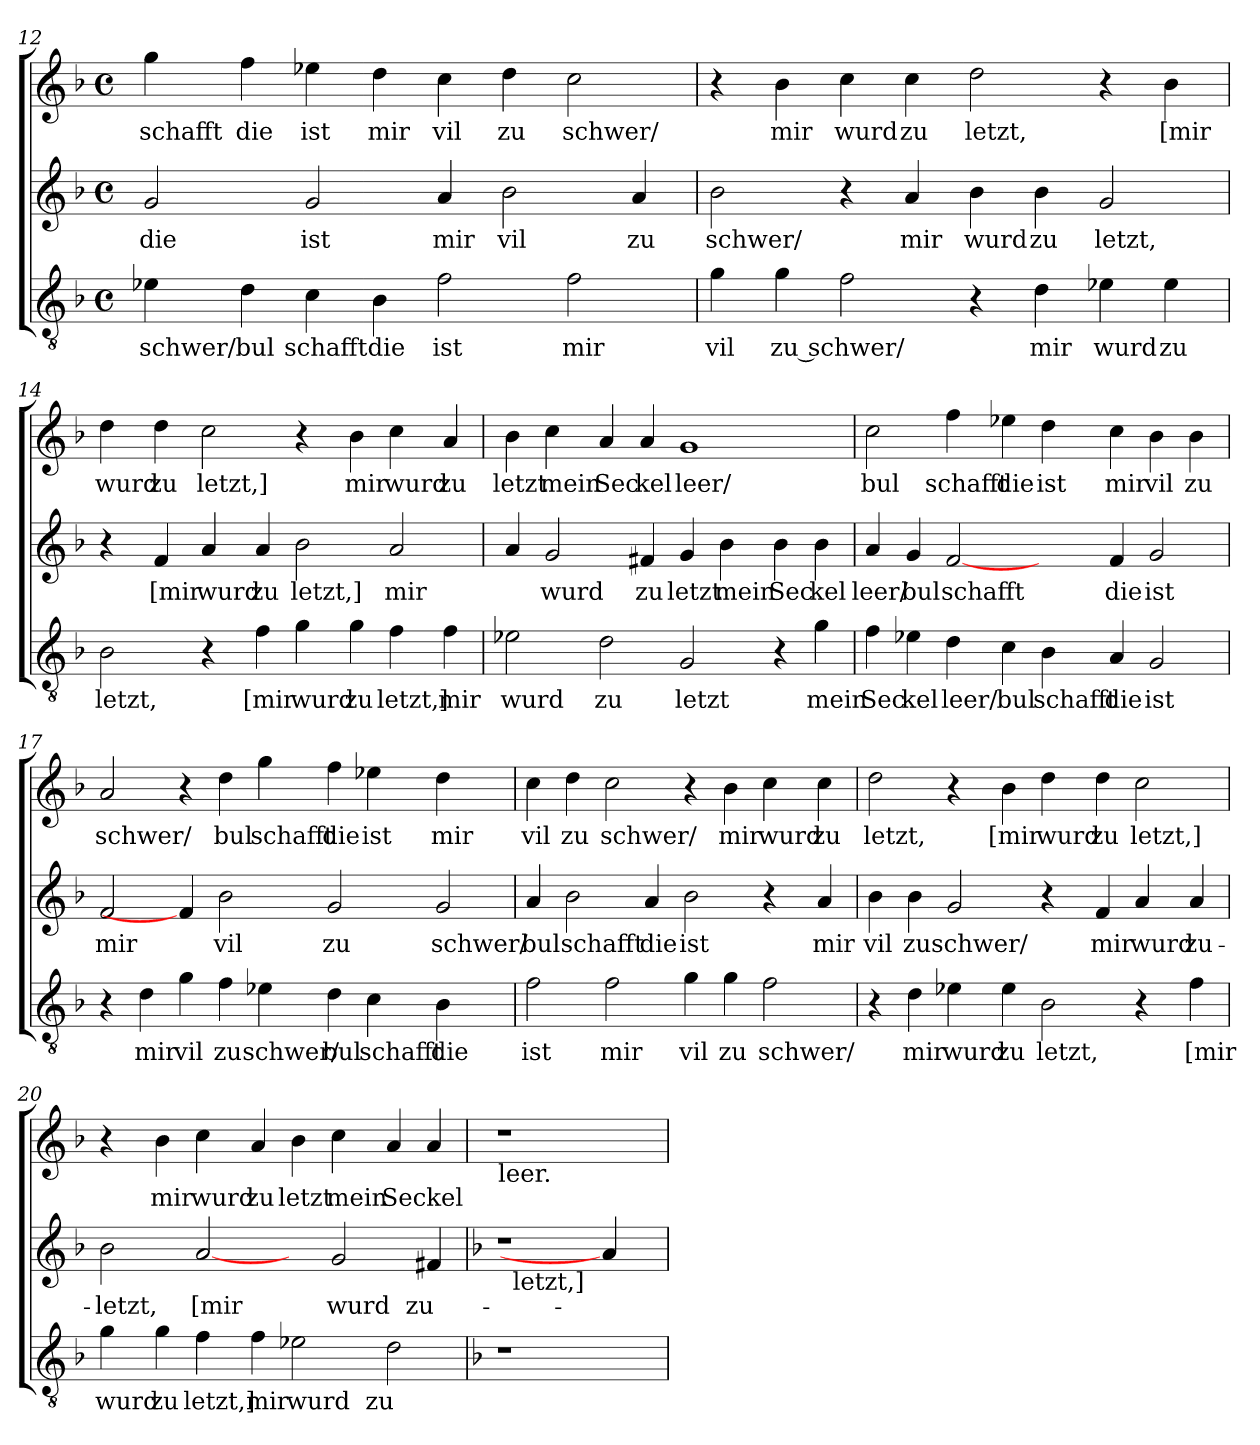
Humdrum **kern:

**kern	**text	**kern	**text	**kern	**text
*part3	*part3	*part2	*part2	*part1	*part1
*staff3	*staff3	*staff2	*staff2	*staff1	*staff1
*clefGv2	*	*clefG2	*	*clefG2	*
*k[b-]	*	*k[b-]	*	*k[b-]	*
*F:	*	*F:	*	*F:	*
*M4/4	*	*M4/4	*	*M4/4	*
*met(c)	*	*met(c)	*	*met(c)	*
=12	=12	=12	=12	=12	=12
!	!LO:LY:b	!	!LO:LY:b	!	!LO:LY:b
4e-X\	schwer/	2g/	die	4gg\	schafft
!	!LO:LY:b	!	!	!	!LO:LY:b
4d\	bul	.	.	4ff\	die
!	!LO:LY:b	!	!LO:LY:b	!	!LO:LY:b
4c\	schafft	2g/	ist	4ee-X\	ist
!	!LO:LY:b	!	!	!	!LO:LY:b
4B-\	die	.	.	4dd\	mir
!	!LO:LY:b	!	!LO:LY:b	!	!LO:LY:b
2f\	ist	4a/	mir	4cc\	vil
!	!	!	!LO:LY:b	!	!LO:LY:b
.	.	2b-\	vil	4dd\	zu
!	!LO:LY:b	!	!	!	!LO:LY:b
2f\	mir	.	.	2cc\	schwer/
!	!	!	!LO:LY:b	!	!
.	.	4a/	zu	.	.
!!LO:LB:g=z
=13	=13	=13	=13	=13	=13
!	!LO:LY:b	!	!LO:LY:b	!	!
4g\	vil	2b-\	schwer/	4r	.
!	!LO:LY:b	!	!	!	!LO:LY:b
4g\	zu schwer/	.	.	4b-\	mir
!	!	!	!	!	!LO:LY:b
2f\	.	4r	.	4cc\	wurd
!	!	!	!LO:LY:b	!	!LO:LY:b
.	.	4a/	mir	4cc\	zu
!	!	!	!LO:LY:b	!	!LO:LY:b
4r	.	4b-\	wurd	2dd\	letzt,
!	!LO:LY:b	!	!LO:LY:b	!	!
4d\	mir	4b-\	zu	.	.
!	!LO:LY:b	!	!LO:LY:b	!	!
4e-X\	wurd	2g/	letzt,	4r	.
!	!LO:LY:b	!	!	!	!LO:LY:b
4e-\	zu	.	.	4b-\	[mir
=14	=14	=14	=14	=14	=14
!	!LO:LY:b	!	!	!	!LO:LY:b
2B-\	letzt,	4r	.	4dd\	wurd
!	!	!	!LO:LY:b	!	!LO:LY:b
.	.	4f/	[mir	4dd\	zu
!	!	!	!LO:LY:b	!	!LO:LY:b
4r	.	4a/	wurd	2cc\	letzt,]
!	!LO:LY:b	!	!LO:LY:b	!	!
4f\	[mir	4a/	zu	.	.
!	!LO:LY:b	!	!LO:LY:b	!	!
4g\	wurd	2b-\	letzt,]	4r	.
!	!LO:LY:b	!	!	!	!LO:LY:b
4g\	zu	.	.	4b-\	mir
!	!LO:LY:b	!	!LO:LY:b	!	!LO:LY:b
4f\	letzt,]	2a/	mir	4cc\	wurd
!	!LO:LY:b	!	!	!	!LO:LY:b
4f\	mir	.	.	4a/	zu
!!LO:LB:g=z
=15	=15	=15	=15	=15	=15
!	!LO:LY:b	!	!	!	!LO:LY:b
2e-X\	wurd	4a/	.	4b-\	letzt
!	!	!	!LO:LY:b	!	!LO:LY:b
.	.	2g/	wurd	4cc\	mein
!	!LO:LY:b	!	!	!	!LO:LY:b
2d\	zu	.	.	4a/	Sec
!	!	!	!LO:LY:b	!	!LO:LY:b
.	.	4f#/	zu	4a/	kel
!	!LO:LY:b	!	!LO:LY:b	!	!LO:LY:b
2G/	letzt	4g/	letzt	1g	leer/
!	!	!	!LO:LY:b	!	!
.	.	4b-\	mein	.	.
!	!	!	!LO:LY:b	!	!
4r	.	4b-\	Sec	.	.
!	!LO:LY:b	!	!LO:LY:b	!	!
4g\	mein	4b-\	kel	.	.
=16	=16	=16	=16	=16	=16
!	!LO:LY:b	!	!LO:LY:b	!	!LO:LY:b
4f\	Sec	4a/	leer/	2cc\	bul
!	!LO:LY:b	!	!LO:LY:b	!	!
4e-\	kel	4g/	bul	.	.
!	!LO:LY:b	!	!LO:LY:b	!	!LO:LY:b
4d\	leer/	[2f/	schafft	4ff\	schafft
!	!LO:LY:b	!	!	!	!LO:LY:b
4c\	bul	.	.	4ee-\	die
!	!LO:LY:b	!	!	!	!LO:LY:b
4B-\	schafft	4ryy	.	4dd\	ist
!	!LO:LY:b	!	!LO:LY:b	!	!LO:LY:b
4A/	die	4f/	die	4cc\	mir
!	!LO:LY:b	!	!LO:LY:b	!	!LO:LY:b
2G/	ist	2g/	ist	4b-\	vil
!	!	!	!	!	!LO:LY:b
.	.	.	.	4b-\	zu
!!LO:LB:g=z
=17	=17	=17	=17	=17	=17
!	!	!	!LO:LY:b	!	!LO:LY:b
4r	.	2f/	mir	2a/	schwer/
!	!LO:LY:b	!	!	!	!
4d\	mir	.	.	.	.
!	!LO:LY:b	!	!	!	!
4g\	vil	4f/]	.	4r	.
!	!LO:LY:b	!	!LO:LY:b	!	!LO:LY:b
4f\	zu	2b-\	vil	4dd\	bul
!	!LO:LY:b	!	!	!	!LO:LY:b
4e-X\	schwer/	.	.	4gg\	schafft
!	!LO:LY:b	!	!LO:LY:b	!	!LO:LY:b
4d\	bul	2g/	zu	4ff\	die
!	!LO:LY:b	!	!	!	!LO:LY:b
4c\	schafft	.	.	4ee-X\	ist
!	!LO:LY:b	!	!LO:LY:b	!	!LO:LY:b
4B-\	die	2g/	schwer/	4dd\	mir
4ryy	.	.	.	4ryy	.
=18	=18	=18	=18	=18	=18
!	!LO:LY:b	!	!LO:LY:b	!	!LO:LY:b
2f\	ist	4a/	bul	4cc\	vil
!	!	!	!LO:LY:b	!	!LO:LY:b
.	.	2b-\	schafft	4dd\	zu
!	!LO:LY:b	!	!	!	!LO:LY:b
2f\	mir	.	.	2cc\	schwer/
!	!	!	!LO:LY:b	!	!
.	.	4a/	die	.	.
!	!LO:LY:b	!	!LO:LY:b	!	!
4g\	vil	2b-\	ist	4r	.
!	!LO:LY:b	!	!	!	!LO:LY:b
4g\	zu	.	.	4b-\	mir
!	!LO:LY:b	!	!	!	!LO:LY:b
2f\	schwer/	4r	.	4cc\	wurd
!	!	!	!LO:LY:b	!	!LO:LY:b
.	.	4a/	mir	4cc\	zu
!!LO:PB:g=z
=19	=19	=19	=19	=19	=19
!	!	!	!LO:LY:b	!	!LO:LY:b
4r	.	4b-\	vil	2dd\	letzt,
!	!LO:LY:b	!	!LO:LY:b	!	!
4d\	mir	4b-\	zuschwer/	.	.
!	!LO:LY:b	!	!	!	!
4e-X\	wurd	2g/	.	4r	.
!	!LO:LY:b	!	!	!	!LO:LY:b
4e-\	zu	.	.	4b-\	[mir
!	!LO:LY:b	!	!	!	!LO:LY:b
2B-\	letzt,	4r	.	4dd\	wurd
!	!	!	!LO:LY:b	!	!LO:LY:b
.	.	4f/	mir	4dd\	zu
!	!	!	!LO:LY:b	!	!LO:LY:b
4r	.	4a/	wurd	2cc\	letzt,]
!	!LO:LY:b	!	!LO:LY:b	!	!
4f\	[mir	4a/	zu-	.	.
=20	=20	=20	=20	=20	=20
!	!LO:LY:b	!	!LO:LY:b	!	!
4g\	wurd	2b-\	-letzt,	4r	.
!	!LO:LY:b	!	!	!	!LO:LY:b
4g\	zu	.	.	4b-\	mir
!	!LO:LY:b	!	!LO:LY:b	!	!LO:LY:b
4f\	letzt,]	[2a/	[mir	4cc\	wurd
!	!LO:LY:b	!	!	!	!LO:LY:b
4f\	mir	.	.	4a/	zu
!	!LO:LY:b	!	!	!	!LO:LY:b
2e-X\	wurd	4ryy	.	4b-\	letzt
!	!	!	!LO:LY:b	!	!LO:LY:b
.	.	2g/	wurd	4cc\	mein
!	!LO:LY:b	!	!	!	!LO:LY:b
2d\	zu	.	.	4a/	Seckel
!	!	!	!LO:LY:b	!	!
.	.	4f#/	zu-	4a/	.
=21	=21	=21	=21	=21	=21
*	*	*	*	*k[]	*
*	*	*	*	*C:	*
!	!	!	!	!LO:TX:b:t=leer.	!
*	*	*^	*	*	*
1r	.	1r	32.ryy	.	1r	.
!	!	!	!LO:TX:b:t=letzt,]	!	!	!
.	.	.	1ryy	.	.	.
4ryy	.	4a/]	.	.	4ryy	.
.	.	.	8ryy	.	.	.
.	.	.	16ryy	.	.	.
.	.	.	64ryy	.	.	.
*	*	*v	*v	*	*	*
=	=	=	=	=	=
*-	*-	*-	*-	*-	*-
